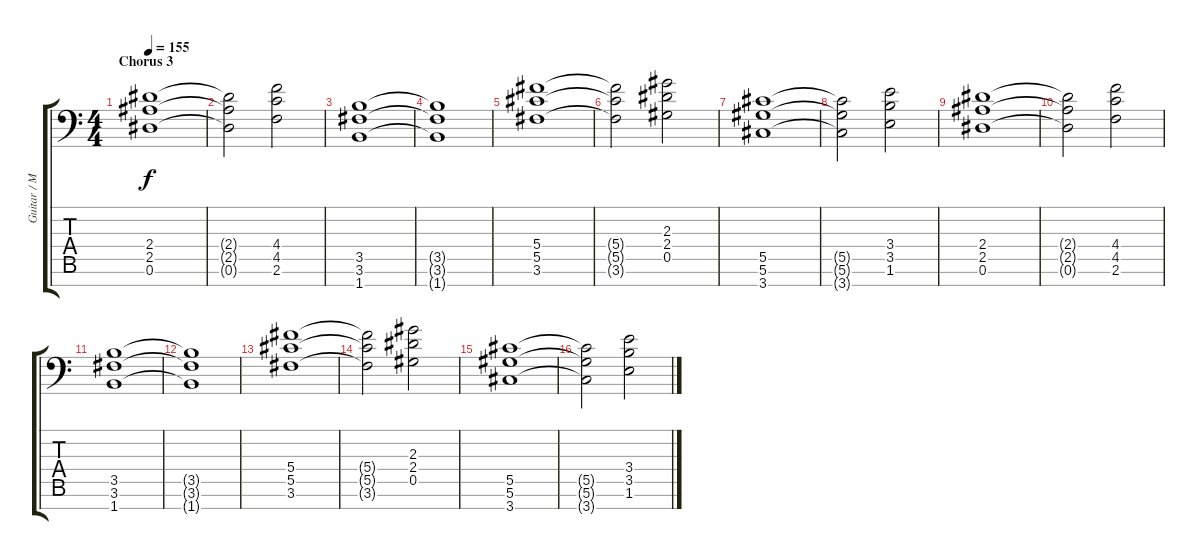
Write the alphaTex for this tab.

\track ("Guitar / Munky" "Guitar / M") {instrument electricguitarmuted}
\staff {score tabs}
\tuning (Eb4 Bb3 Gb3 Db3 Ab2 Eb2 Bb1) {hide}
\ts (4 4)
\section ("" "Chorus 3")
\tempo 155
\clef f4
\ks c
(2.4 2.5 0.6).1{dy f} |
(2.4{t} 2.5{t} 0.6{t}).2 (4.4 4.5 2.6).2 |
(3.5 3.6 1.7).1 |
(3.5{t} 3.6{t} 1.7{t}).1 |
(5.4 5.5 3.6).1 |
(5.4{t} 5.5{t} 3.6{t}).2 (2.3 2.4 0.5).2 |
(5.5 5.6 3.7).1 |
(5.5{t} 5.6{t} 3.7{t}).2 (3.4 3.5 1.6).2 |
(2.4 2.5 0.6).1 |
(2.4{t} 2.5{t} 0.6{t}).2 (4.4 4.5 2.6).2 |
(3.5 3.6 1.7).1 |
(3.5{t} 3.6{t} 1.7{t}).1 |
(5.4 5.5 3.6).1 |
(5.4{t} 5.5{t} 3.6{t}).2 (2.3 2.4 0.5).2 |
(5.5 5.6 3.7).1 |
(5.5{t} 5.6{t} 3.7{t}).2 (3.4 3.5 1.6).2
